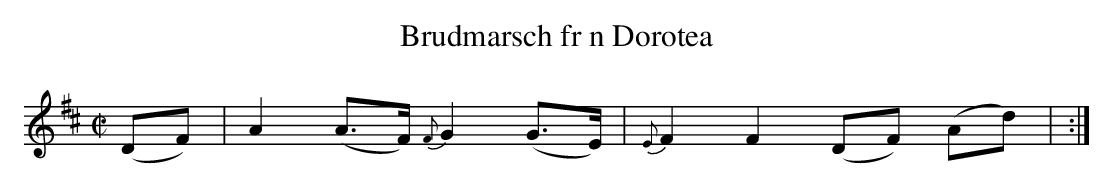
X:1
T: Brudmarsch fr n Dorotea
M: C|
L: 1/8
K: D
(DF) | A2(A>F){F}G2(G>E) | {E}F2F2(DF) (Ad) | :|
